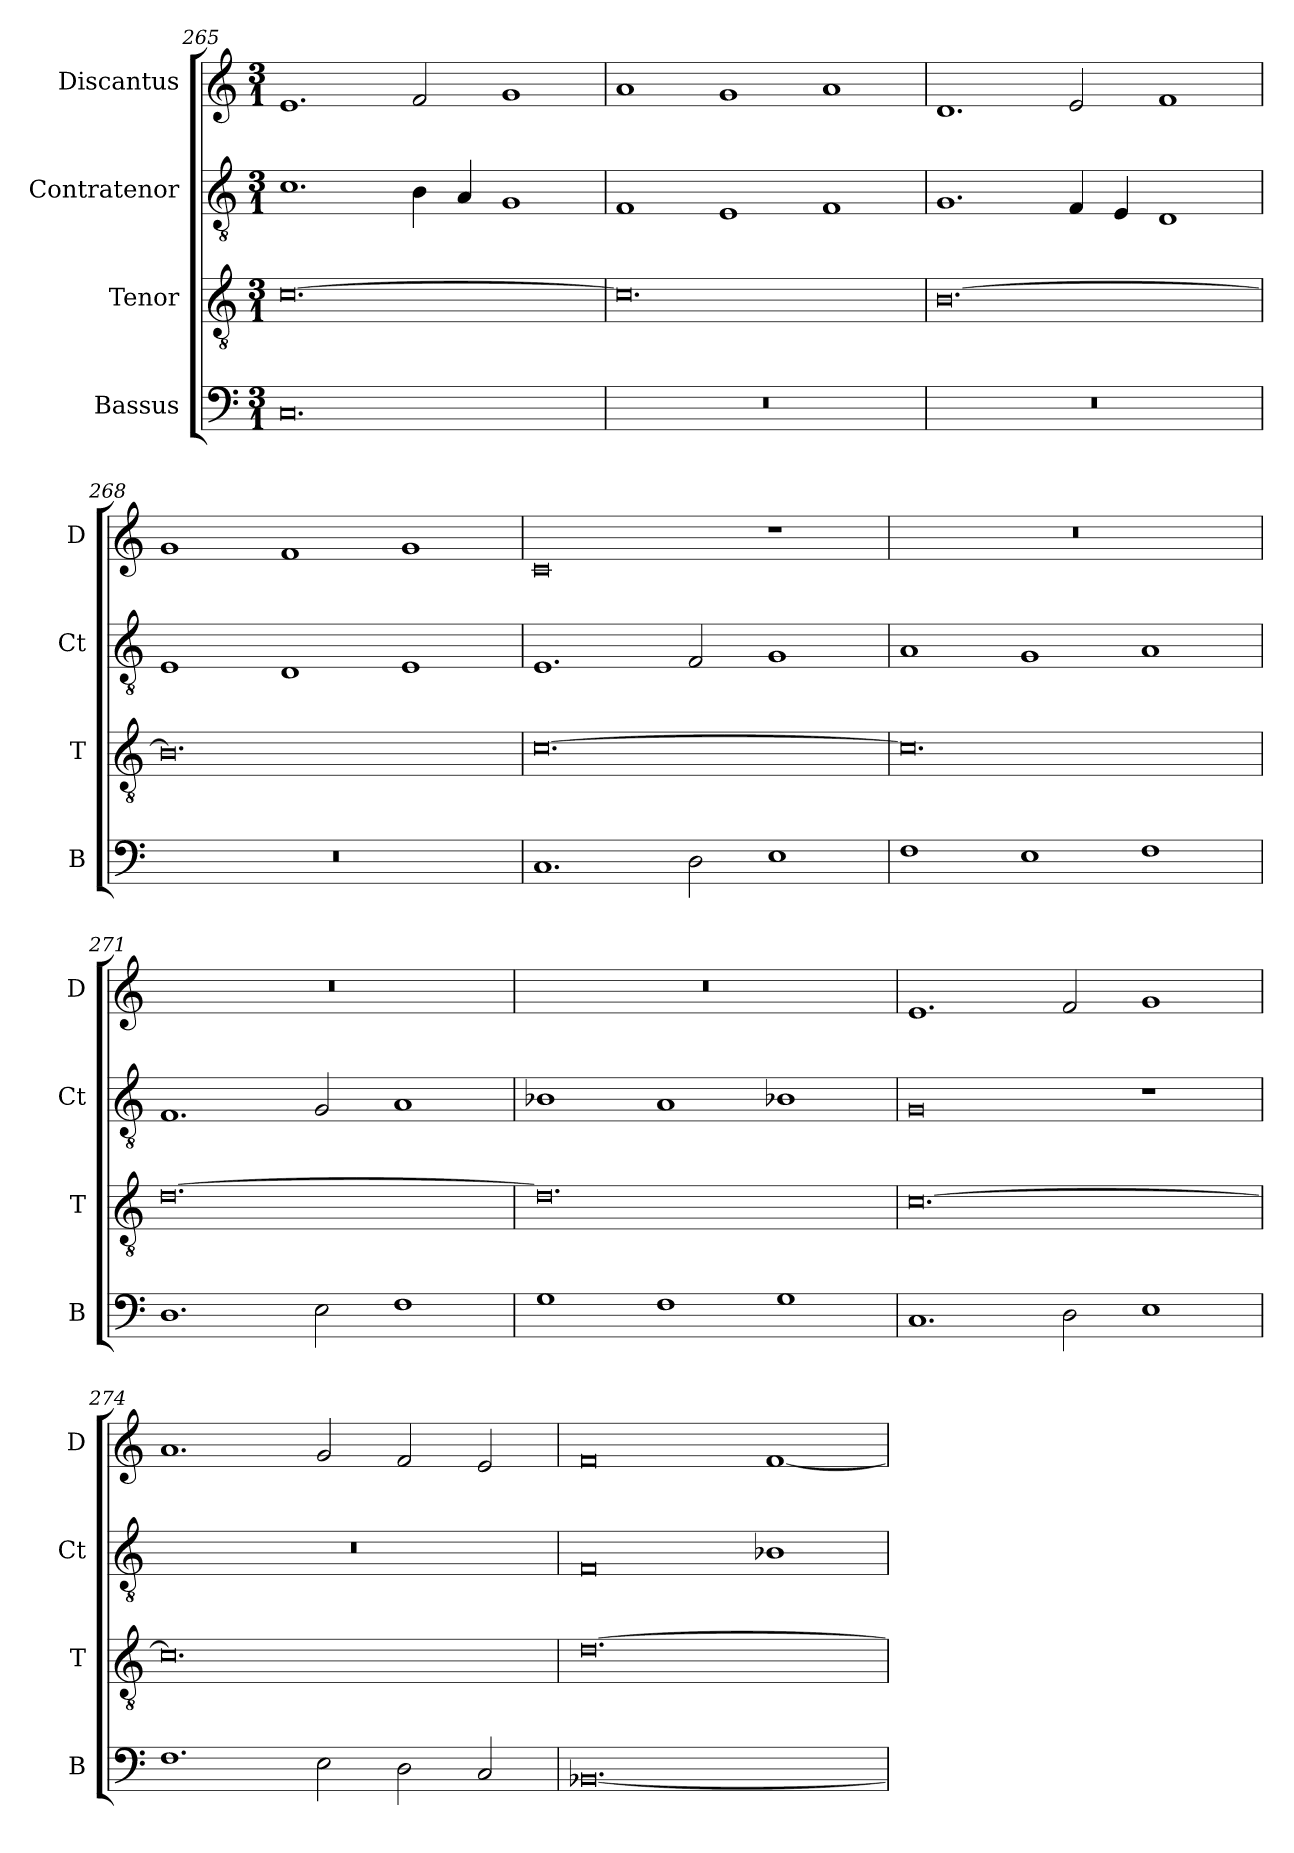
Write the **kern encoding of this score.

**kern	**kern	**kern	**kern
*part4	*part3	*part2	*part1
*staff4	*staff3	*staff2	*staff1
*I"Bassus	*I"Tenor	*I"Contratenor	*I"Discantus
*I'B	*I'T	*I'Ct	*I'D
*clefF4	*clefGv2	*clefGv2	*clefG2
*k[]	*k[]	*k[]	*k[]
*M3/1	*M3/1	*M3/1	*M3/1
=265	=265	=265	=265
0.C	[0.c	1.c	1.e
.	.	4B\	2f/
.	.	4A/	.
.	.	1G	1g
=266	=266	=266	=266
0.r	0.c]	1F	1a
.	.	1E	1g
.	.	1F	1a
=267	=267	=267	=267
0.r	[0.B	1.G	1.d
.	.	4F/	2e/
.	.	4E/	.
.	.	1D	1f
=268	=268	=268	=268
0.r	0.B]	1E	1g
.	.	1D	1f
.	.	1E	1g
=269	=269	=269	=269
1.C	[0.c	1.E	0c
2D\	.	2F/	.
1E	.	1G	1r
=270	=270	=270	=270
1F	0.c]	1A	0.r
1E	.	1G	.
1F	.	1A	.
=271	=271	=271	=271
1.D	[0.d	1.F	0.r
2E\	.	2G/	.
1F	.	1A	.
=272	=272	=272	=272
1G	0.d]	1B-X	0.r
1F	.	1A	.
1G	.	1B-X	.
=273	=273	=273	=273
1.C	[0.c	0G	1.e
2D\	.	.	2f/
1E	.	1r	1g
=274	=274	=274	=274
1.F	0.c]	0.r	1.a
2E\	.	.	2g/
2D\	.	.	2f/
2C/	.	.	2e/
=275	=275	=275	=275
[0.BB-X	[0.d	0F	0f
.	.	1B-X	[1f
=	=	=	=
*-	*-	*-	*-
